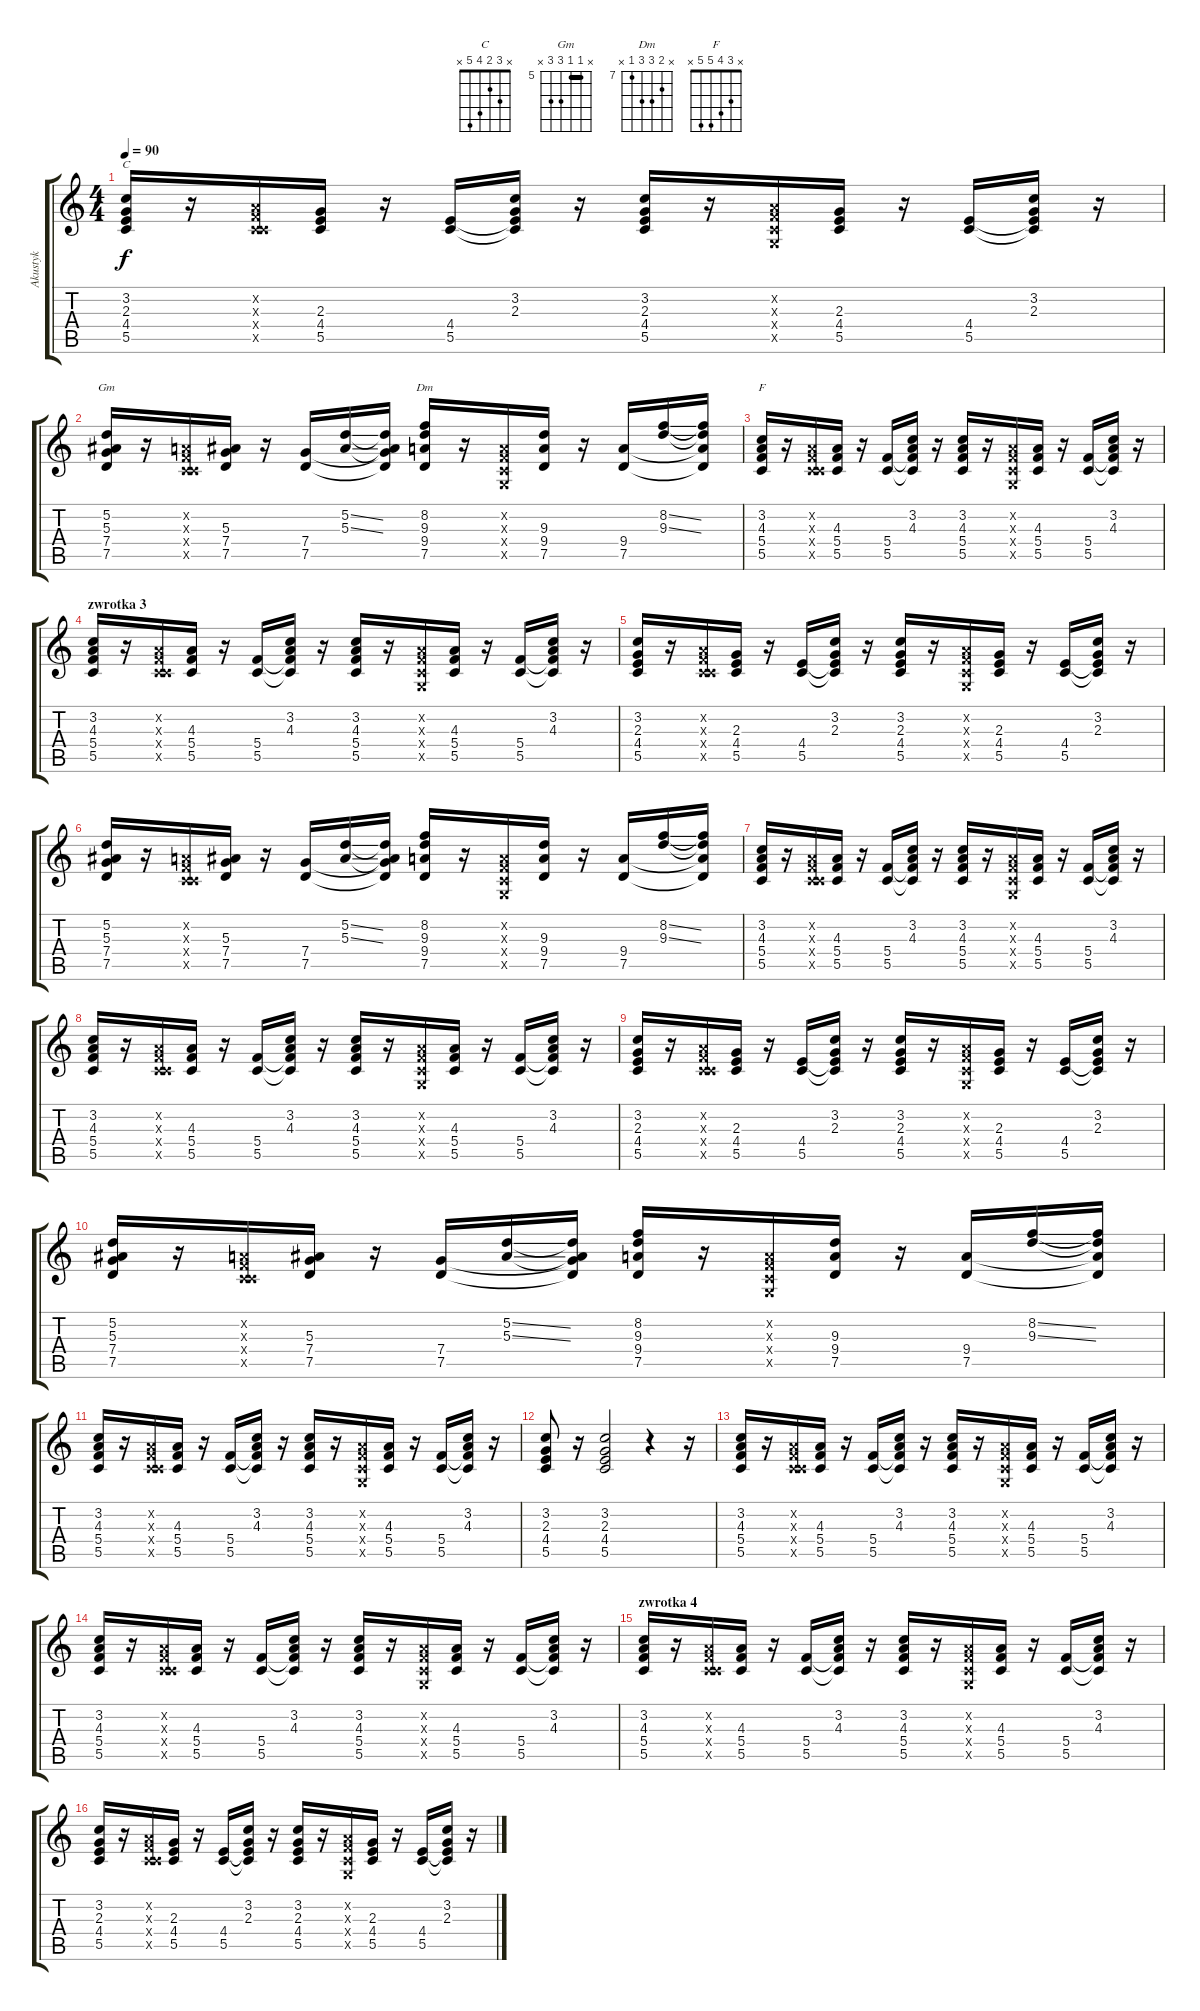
\track ("Akustyk" "Akustyk") {instrument acousticguitarsteel}
\staff {score tabs}
\tuning (D4 A3 F3 C3 G2 D2) {hide}
\chord ("C" x 3 2 4 5 x)
\chord ("Gm" x 5 5 7 7 x) {firstfret 5 barre 5}
\chord ("Dm" x 8 9 9 7 x) {firstfret 7}
\chord ("F" x 3 4 5 5 x)
\ts (4 4)
\tempo 90
\clef g2
\ks c
(3.2 2.3 4.4 5.5).16{ch "C" dy f} r.16 (0.2{x} 0.3{x} 0.4{x} 5.5{x}).16 (2.3 4.4 5.5).16 r.16 (4.4 5.5).16 (3.2 2.3 4.4{t} 5.5{t}).16 r.16 (3.2 2.3 4.4 5.5).16 r.16 (0.2{x} 0.3{x} 0.4{x} 0.5{x}).16 (2.3 4.4 5.5).16 r.16 (4.4 5.5).16 (3.2 2.3 4.4{t} 5.5{t}).16 r.16 |
(5.2 5.3 7.4 7.5).16{ch "Gm"} r.16 (0.2{x} 0.3{x} 0.4{x} 5.5{x}).16 (5.3 7.4 7.5).16 r.16 (7.4 7.5).16 (5.2{ss} 5.3{ss}).16 (5.2{t} 5.3{t} 7.4{t} 7.5{t}).16 (8.2 9.3 9.4 7.5).16{ch "Dm"} r.16 (0.2{x} 0.3{x} 0.4{x} 0.5{x}).16 (9.3 9.4 7.5).16 r.16 (9.4 7.5).16 (8.2{ss} 9.3{ss}).16 (8.2{t} 9.3{t} 9.4{t} 7.5{t}).16 |
(3.2 4.3 5.4 5.5).16{ch "F"} r.16 (0.2{x} 0.3{x} 0.4{x} 5.5{x}).16 (4.3 5.4 5.5).16 r.16 (5.4 5.5).16 (3.2 4.3 5.4{t} 5.5{t}).16 r.16 (3.2 4.3 5.4 5.5).16 r.16 (0.2{x} 0.3{x} 0.4{x} 0.5{x}).16 (4.3 5.4 5.5).16 r.16 (5.4 5.5).16 (3.2 4.3 5.4{t} 5.5{t}).16 r.16 |
\section ("" "zwrotka 3")
(3.2 4.3 5.4 5.5).16 r.16 (0.2{x} 0.3{x} 0.4{x} 5.5{x}).16 (4.3 5.4 5.5).16 r.16 (5.4 5.5).16 (3.2 4.3 5.4{t} 5.5{t}).16 r.16 (3.2 4.3 5.4 5.5).16 r.16 (0.2{x} 0.3{x} 0.4{x} 0.5{x}).16 (4.3 5.4 5.5).16 r.16 (5.4 5.5).16 (3.2 4.3 5.4{t} 5.5{t}).16 r.16 |
(3.2 2.3 4.4 5.5).16 r.16 (0.2{x} 0.3{x} 0.4{x} 5.5{x}).16 (2.3 4.4 5.5).16 r.16 (4.4 5.5).16 (3.2 2.3 4.4{t} 5.5{t}).16 r.16 (3.2 2.3 4.4 5.5).16 r.16 (0.2{x} 0.3{x} 0.4{x} 0.5{x}).16 (2.3 4.4 5.5).16 r.16 (4.4 5.5).16 (3.2 2.3 4.4{t} 5.5{t}).16 r.16 |
(5.2 5.3 7.4 7.5).16 r.16 (0.2{x} 0.3{x} 0.4{x} 5.5{x}).16 (5.3 7.4 7.5).16 r.16 (7.4 7.5).16 (5.2{ss} 5.3{ss}).16 (5.2{t} 5.3{t} 7.4{t} 7.5{t}).16 (8.2 9.3 9.4 7.5).16 r.16 (0.2{x} 0.3{x} 0.4{x} 0.5{x}).16 (9.3 9.4 7.5).16 r.16 (9.4 7.5).16 (8.2{ss} 9.3{ss}).16 (8.2{t} 9.3{t} 9.4{t} 7.5{t}).16 |
(3.2 4.3 5.4 5.5).16 r.16 (0.2{x} 0.3{x} 0.4{x} 5.5{x}).16 (4.3 5.4 5.5).16 r.16 (5.4 5.5).16 (3.2 4.3 5.4{t} 5.5{t}).16 r.16 (3.2 4.3 5.4 5.5).16 r.16 (0.2{x} 0.3{x} 0.4{x} 0.5{x}).16 (4.3 5.4 5.5).16 r.16 (5.4 5.5).16 (3.2 4.3 5.4{t} 5.5{t}).16 r.16 |
(3.2 4.3 5.4 5.5).16 r.16 (0.2{x} 0.3{x} 0.4{x} 5.5{x}).16 (4.3 5.4 5.5).16 r.16 (5.4 5.5).16 (3.2 4.3 5.4{t} 5.5{t}).16 r.16 (3.2 4.3 5.4 5.5).16 r.16 (0.2{x} 0.3{x} 0.4{x} 0.5{x}).16 (4.3 5.4 5.5).16 r.16 (5.4 5.5).16 (3.2 4.3 5.4{t} 5.5{t}).16 r.16 |
(3.2 2.3 4.4 5.5).16 r.16 (0.2{x} 0.3{x} 0.4{x} 5.5{x}).16 (2.3 4.4 5.5).16 r.16 (4.4 5.5).16 (3.2 2.3 4.4{t} 5.5{t}).16 r.16 (3.2 2.3 4.4 5.5).16 r.16 (0.2{x} 0.3{x} 0.4{x} 0.5{x}).16 (2.3 4.4 5.5).16 r.16 (4.4 5.5).16 (3.2 2.3 4.4{t} 5.5{t}).16 r.16 |
(5.2 5.3 7.4 7.5).16 r.16 (0.2{x} 0.3{x} 0.4{x} 5.5{x}).16 (5.3 7.4 7.5).16 r.16 (7.4 7.5).16 (5.2{ss} 5.3{ss}).16 (5.2{t} 5.3{t} 7.4{t} 7.5{t}).16 (8.2 9.3 9.4 7.5).16 r.16 (0.2{x} 0.3{x} 0.4{x} 0.5{x}).16 (9.3 9.4 7.5).16 r.16 (9.4 7.5).16 (8.2{ss} 9.3{ss}).16 (8.2{t} 9.3{t} 9.4{t} 7.5{t}).16 |
(3.2 4.3 5.4 5.5).16 r.16 (0.2{x} 0.3{x} 0.4{x} 5.5{x}).16 (4.3 5.4 5.5).16 r.16 (5.4 5.5).16 (3.2 4.3 5.4{t} 5.5{t}).16 r.16 (3.2 4.3 5.4 5.5).16 r.16 (0.2{x} 0.3{x} 0.4{x} 0.5{x}).16 (4.3 5.4 5.5).16 r.16 (5.4 5.5).16 (3.2 4.3 5.4{t} 5.5{t}).16 r.16{volume 10} |
(3.2 2.3 4.4 5.5).8 r.16 (3.2 2.3 4.4 5.5).2 r.4 r.16 |
(3.2 4.3 5.4 5.5).16 r.16 (0.2{x} 0.3{x} 0.4{x} 5.5{x}).16 (4.3 5.4 5.5).16 r.16 (5.4 5.5).16 (3.2 4.3 5.4{t} 5.5{t}).16 r.16 (3.2 4.3 5.4 5.5).16 r.16 (0.2{x} 0.3{x} 0.4{x} 0.5{x}).16 (4.3 5.4 5.5).16 r.16 (5.4 5.5).16 (3.2 4.3 5.4{t} 5.5{t}).16 r.16 |
(3.2 4.3 5.4 5.5).16 r.16 (0.2{x} 0.3{x} 0.4{x} 5.5{x}).16 (4.3 5.4 5.5).16 r.16 (5.4 5.5).16 (3.2 4.3 5.4{t} 5.5{t}).16 r.16 (3.2 4.3 5.4 5.5).16 r.16 (0.2{x} 0.3{x} 0.4{x} 0.5{x}).16 (4.3 5.4 5.5).16 r.16 (5.4 5.5).16 (3.2 4.3 5.4{t} 5.5{t}).16 r.16 |
\section ("" "zwrotka 4")
(3.2 4.3 5.4 5.5).16 r.16 (0.2{x} 0.3{x} 0.4{x} 5.5{x}).16 (4.3 5.4 5.5).16 r.16 (5.4 5.5).16 (3.2 4.3 5.4{t} 5.5{t}).16 r.16 (3.2 4.3 5.4 5.5).16 r.16 (0.2{x} 0.3{x} 0.4{x} 0.5{x}).16 (4.3 5.4 5.5).16 r.16 (5.4 5.5).16 (3.2 4.3 5.4{t} 5.5{t}).16 r.16 |
(3.2 2.3 4.4 5.5).16 r.16 (0.2{x} 0.3{x} 0.4{x} 5.5{x}).16 (2.3 4.4 5.5).16 r.16 (4.4 5.5).16 (3.2 2.3 4.4{t} 5.5{t}).16 r.16 (3.2 2.3 4.4 5.5).16 r.16 (0.2{x} 0.3{x} 0.4{x} 0.5{x}).16 (2.3 4.4 5.5).16 r.16 (4.4 5.5).16 (3.2 2.3 4.4{t} 5.5{t}).16 r.16
